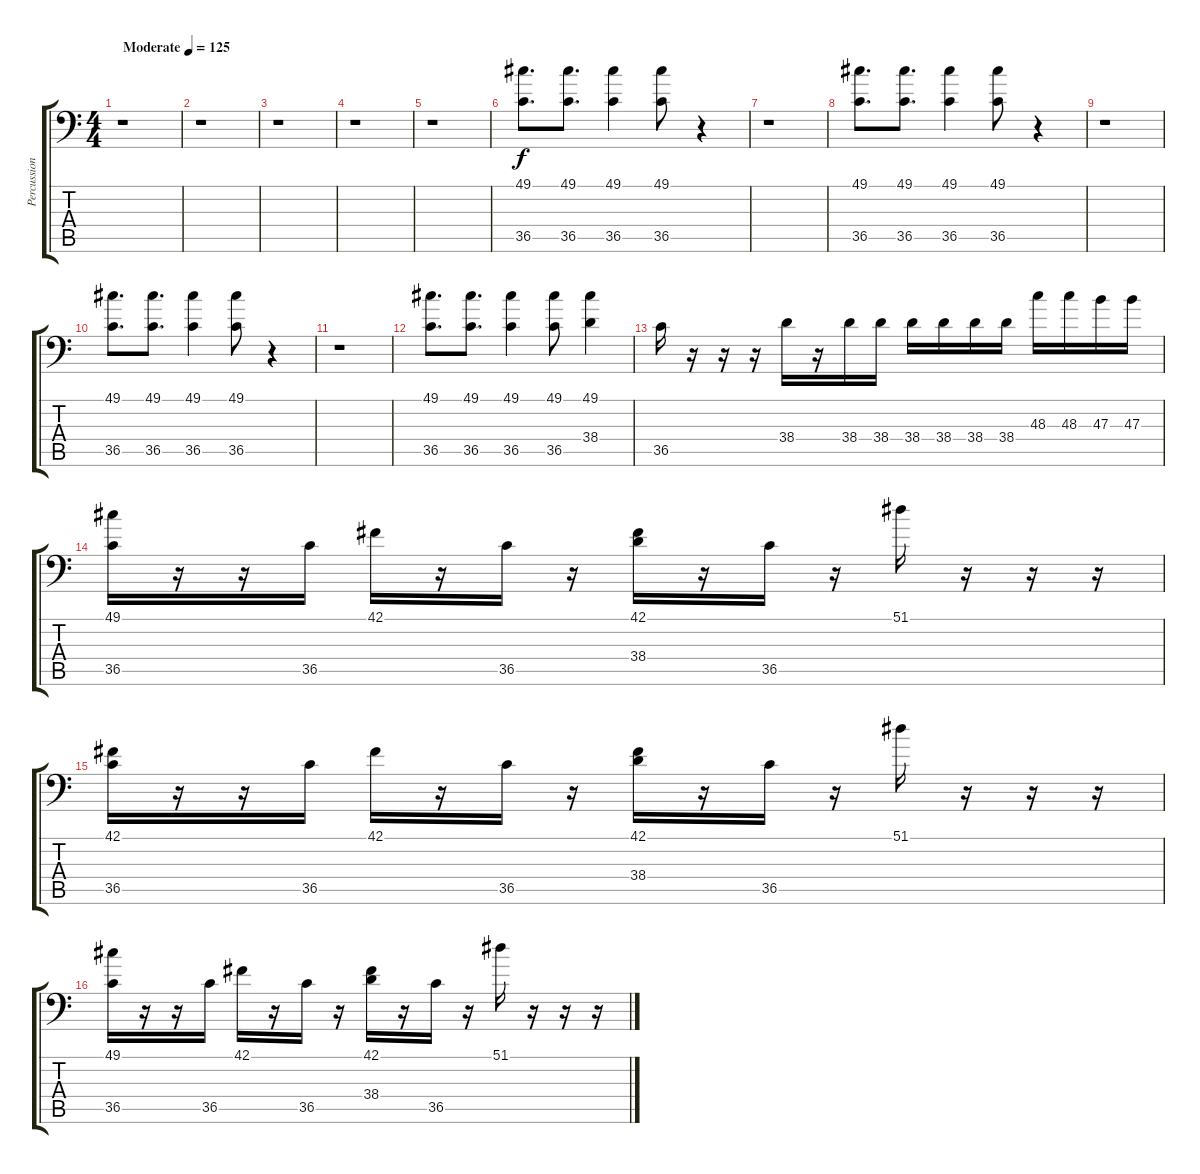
\track ("Percussions" "Percussion") {instrument acousticgrandpiano}
\staff {score tabs}
\tuning (C-1 C-1 C-1 C-1 C-1 C-1) {hide}
\ts (4 4)
\tempo (125 "Moderate")
\clef f4
\ks c
r.1{dy f instrument acousticgrandpiano} |
r.1 |
r.1 |
r.1 |
r.1 |
(49.1 36.5).8{d} (49.1 36.5).8{d} (49.1 36.5).4 (49.1 36.5).8 r.4 |
r.1 |
(49.1 36.5).8{d} (49.1 36.5).8{d} (49.1 36.5).4 (49.1 36.5).8 r.4 |
r.1 |
(49.1 36.5).8{d} (49.1 36.5).8{d} (49.1 36.5).4 (49.1 36.5).8 r.4 |
r.1 |
(49.1 36.5).8{d} (49.1 36.5).8{d} (49.1 36.5).4 (49.1 36.5).8 (49.1 38.4).4 |
36.5.16 r.16 r.16 r.16 38.4.16 r.16 38.4.16 38.4.16 38.4.16 38.4.16 38.4.16 38.4.16 48.3.16 48.3.16 47.3.16 47.3.16 |
(49.1 36.5).16 r.16 r.16 36.5.16 42.1.16 r.16 36.5.16 r.16 (42.1 38.4).16 r.16 36.5.16 r.16 51.1.16 r.16 r.16 r.16 |
(42.1 36.5).16 r.16 r.16 36.5.16 42.1.16 r.16 36.5.16 r.16 (42.1 38.4).16 r.16 36.5.16 r.16 51.1.16 r.16 r.16 r.16 |
(49.1 36.5).16 r.16 r.16 36.5.16 42.1.16 r.16 36.5.16 r.16 (42.1 38.4).16 r.16 36.5.16 r.16 51.1.16 r.16 r.16 r.16
